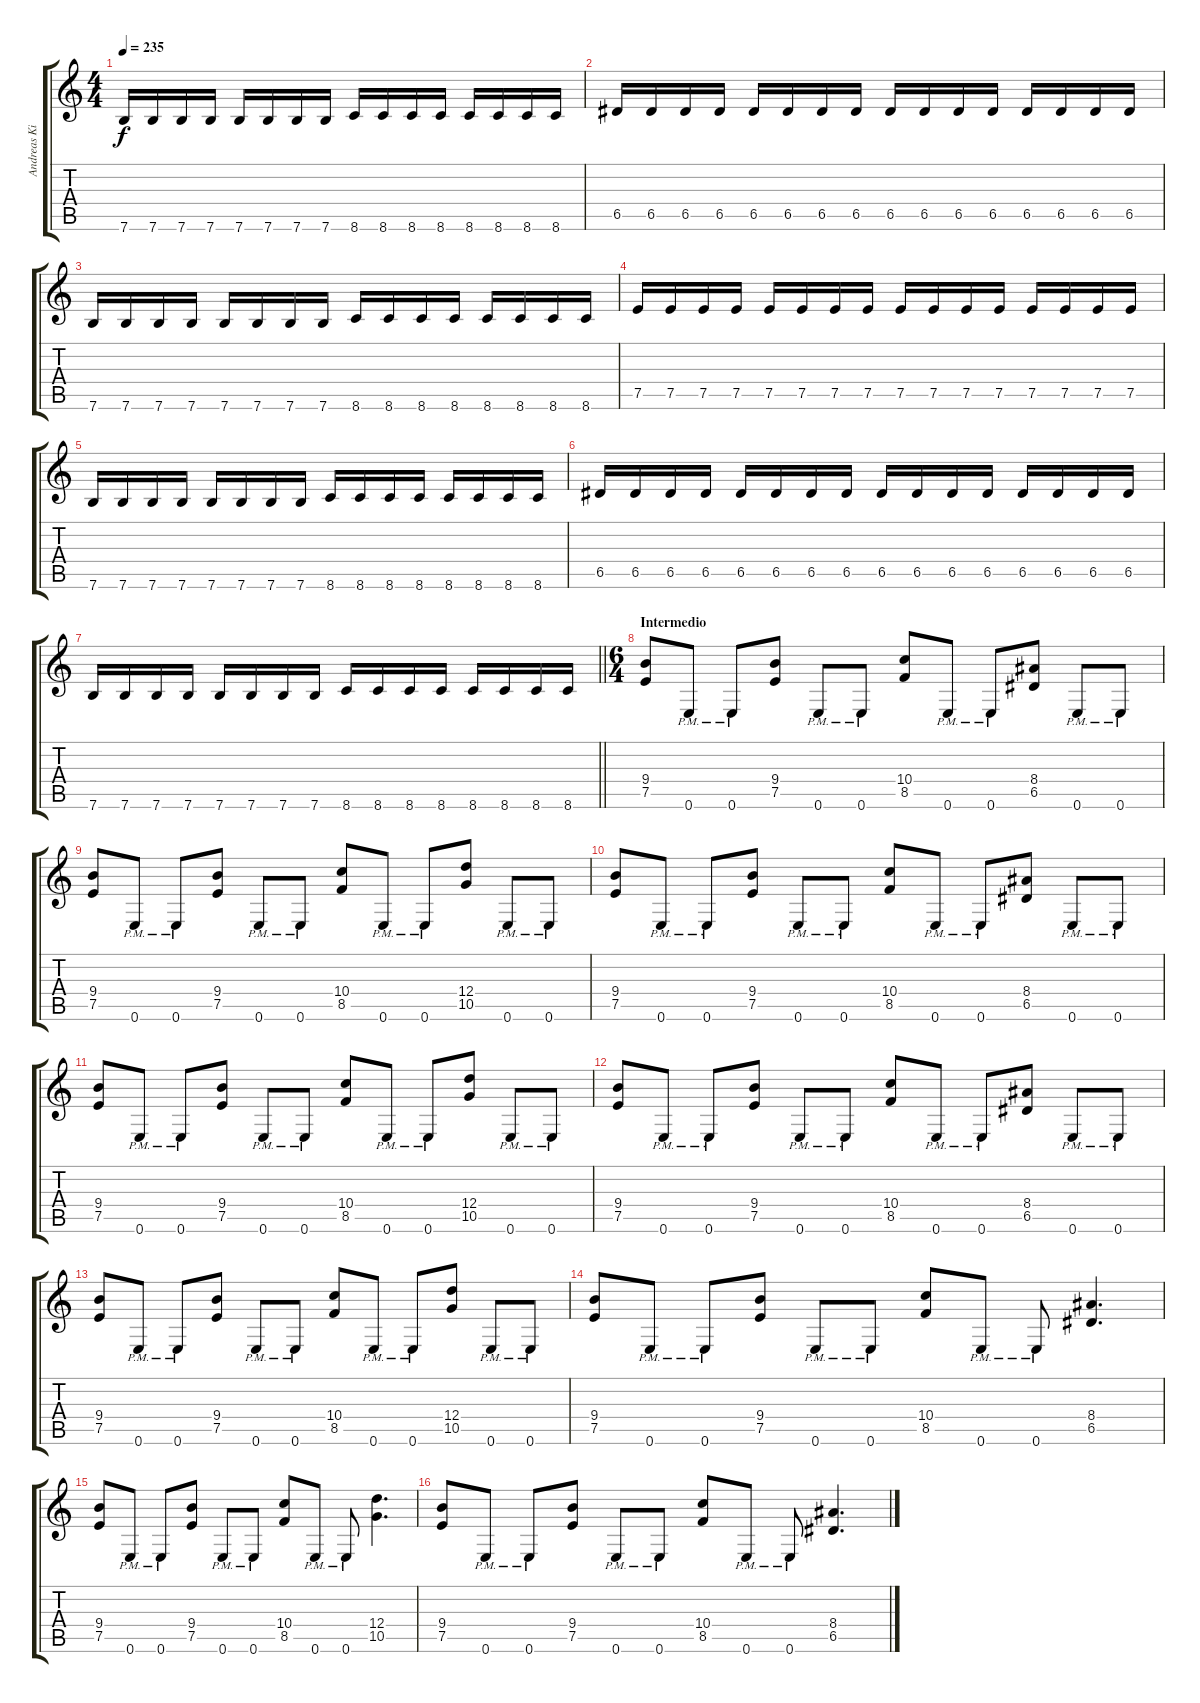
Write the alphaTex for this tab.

\track ("Andreas Kisser" "Andreas Ki") {instrument overdrivenguitar}
\staff {score tabs}
\tuning (E4 B3 G3 D3 A2 E2) {hide}
\ts (4 4)
\tempo 235
\clef g2
\ks c
7.6.16{dy f} 7.6.16 7.6.16 7.6.16 7.6.16 7.6.16 7.6.16 7.6.16 8.6.16 8.6.16 8.6.16 8.6.16 8.6.16 8.6.16 8.6.16 8.6.16 |
6.5.16 6.5.16 6.5.16 6.5.16 6.5.16 6.5.16 6.5.16 6.5.16 6.5.16 6.5.16 6.5.16 6.5.16 6.5.16 6.5.16 6.5.16 6.5.16 |
7.6.16 7.6.16 7.6.16 7.6.16 7.6.16 7.6.16 7.6.16 7.6.16 8.6.16 8.6.16 8.6.16 8.6.16 8.6.16 8.6.16 8.6.16 8.6.16 |
7.5.16 7.5.16 7.5.16 7.5.16 7.5.16 7.5.16 7.5.16 7.5.16 7.5.16 7.5.16 7.5.16 7.5.16 7.5.16 7.5.16 7.5.16 7.5.16 |
7.6.16 7.6.16 7.6.16 7.6.16 7.6.16 7.6.16 7.6.16 7.6.16 8.6.16 8.6.16 8.6.16 8.6.16 8.6.16 8.6.16 8.6.16 8.6.16 |
6.5.16 6.5.16 6.5.16 6.5.16 6.5.16 6.5.16 6.5.16 6.5.16 6.5.16 6.5.16 6.5.16 6.5.16 6.5.16 6.5.16 6.5.16 6.5.16 |
\barLineRight lightlight
7.6.16 7.6.16 7.6.16 7.6.16 7.6.16 7.6.16 7.6.16 7.6.16 8.6.16 8.6.16 8.6.16 8.6.16 8.6.16 8.6.16 8.6.16 8.6.16 |
\ts (6 4)
\section ("" "Intermedio")
(9.4 7.5).8 0.6{pm}.8 0.6{pm}.8 (9.4 7.5).8 0.6{pm}.8 0.6{pm}.8 (10.4 8.5).8 0.6{pm}.8 0.6{pm}.8 (8.4 6.5).8 0.6{pm}.8 0.6{pm}.8 |
(9.4 7.5).8 0.6{pm}.8 0.6{pm}.8 (9.4 7.5).8 0.6{pm}.8 0.6{pm}.8 (10.4 8.5).8 0.6{pm}.8 0.6{pm}.8 (12.4 10.5).8 0.6{pm}.8 0.6{pm}.8 |
(9.4 7.5).8 0.6{pm}.8 0.6{pm}.8 (9.4 7.5).8 0.6{pm}.8 0.6{pm}.8 (10.4 8.5).8 0.6{pm}.8 0.6{pm}.8 (8.4 6.5).8 0.6{pm}.8 0.6{pm}.8 |
(9.4 7.5).8 0.6{pm}.8 0.6{pm}.8 (9.4 7.5).8 0.6{pm}.8 0.6{pm}.8 (10.4 8.5).8 0.6{pm}.8 0.6{pm}.8 (12.4 10.5).8 0.6{pm}.8 0.6{pm}.8 |
(9.4 7.5).8 0.6{pm}.8 0.6{pm}.8 (9.4 7.5).8 0.6{pm}.8 0.6{pm}.8 (10.4 8.5).8 0.6{pm}.8 0.6{pm}.8 (8.4 6.5).8 0.6{pm}.8 0.6{pm}.8 |
(9.4 7.5).8 0.6{pm}.8 0.6{pm}.8 (9.4 7.5).8 0.6{pm}.8 0.6{pm}.8 (10.4 8.5).8 0.6{pm}.8 0.6{pm}.8 (12.4 10.5).8 0.6{pm}.8 0.6{pm}.8 |
(9.4 7.5).8 0.6{pm}.8 0.6{pm}.8 (9.4 7.5).8 0.6{pm}.8 0.6{pm}.8 (10.4 8.5).8 0.6{pm}.8 0.6{pm}.8 (8.4 6.5).4{d} |
(9.4 7.5).8 0.6{pm}.8 0.6{pm}.8 (9.4 7.5).8 0.6{pm}.8 0.6{pm}.8 (10.4 8.5).8 0.6{pm}.8 0.6{pm}.8 (12.4 10.5).4{d} |
(9.4 7.5).8 0.6{pm}.8 0.6{pm}.8 (9.4 7.5).8 0.6{pm}.8 0.6{pm}.8 (10.4 8.5).8 0.6{pm}.8 0.6{pm}.8 (8.4 6.5).4{d}
